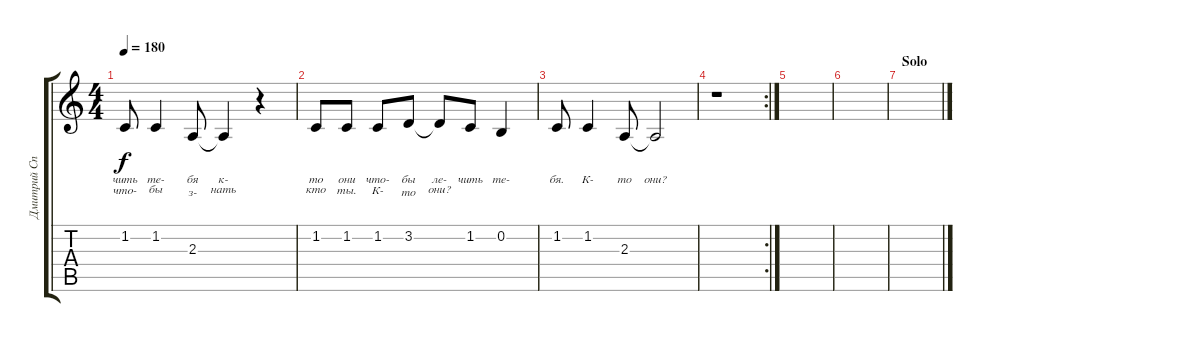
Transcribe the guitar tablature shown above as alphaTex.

\track ("Дмитрий Спирин" "Дмитрий Сп") {instrument cello}
\staff {score tabs}
\tuning (E4 B3 G3 D3 A2 E2) {hide}
\ts (4 4)
\tempo 180
\clef g2
\ks c
1.2.8{lyrics (0 "чить") lyrics (1 "что-") lyrics (2 "") lyrics (3 "") lyrics (4 "") dy f} 1.2.4{lyrics (0 "те-") lyrics (1 "бы") lyrics (2 "") lyrics (3 "") lyrics (4 "")} 2.3.8{lyrics (0 "бя") lyrics (1 "з-") lyrics (2 "") lyrics (3 "") lyrics (4 "")} 2.3{t}.4{lyrics (0 "к-") lyrics (1 "нать") lyrics (2 "") lyrics (3 "") lyrics (4 "")} r.4 |
1.2.8{lyrics (0 "то") lyrics (1 "кто") lyrics (2 "") lyrics (3 "") lyrics (4 "")} 1.2.8{lyrics (0 "они") lyrics (1 "ты.") lyrics (2 "") lyrics (3 "") lyrics (4 "")} 1.2.8{lyrics (0 "что-") lyrics (1 "К-") lyrics (2 "") lyrics (3 "") lyrics (4 "")} 3.2.8{lyrics (0 "бы") lyrics (1 "то") lyrics (2 "") lyrics (3 "") lyrics (4 "")} 3.2{t}.8{lyrics (0 "ле-") lyrics (1 "они?") lyrics (2 "") lyrics (3 "") lyrics (4 "")} 1.2.8{lyrics (0 "чить") lyrics (1 "") lyrics (2 "") lyrics (3 "") lyrics (4 "")} 0.2.4{lyrics (0 "те-") lyrics (1 "") lyrics (2 "") lyrics (3 "") lyrics (4 "")} |
1.2.8{lyrics (0 "бя.") lyrics (1 "") lyrics (2 "") lyrics (3 "") lyrics (4 "")} 1.2.4{lyrics (0 "К-") lyrics (1 "") lyrics (2 "") lyrics (3 "") lyrics (4 "")} 2.3.8{lyrics (0 "то") lyrics (1 "") lyrics (2 "") lyrics (3 "") lyrics (4 "")} 2.3{t}.2{lyrics (0 "они?") lyrics (1 "") lyrics (2 "") lyrics (3 "") lyrics (4 "")} |
\rc 2
r.1 |
|
|
\section ("" "Solo")
